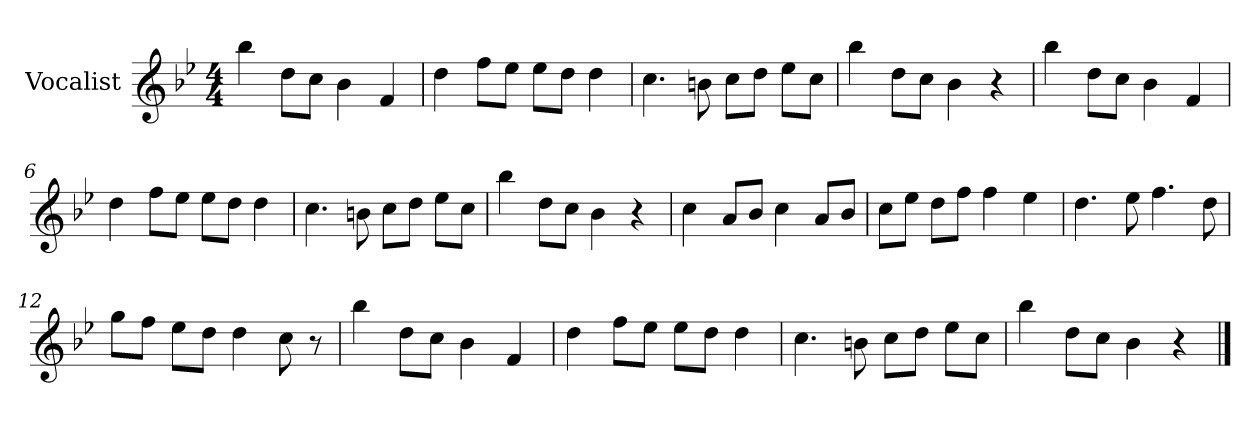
**kern
*part1
*staff1
*I"Vocalist
*k[b-e-]
*B-:
*M4/4
=1
4bb-
8ddL
8ccJ
4b-
4f
=2
4dd
8ffL
8ee-J
8ee-L
8ddJ
4dd
=3
4.cc
8bn
8ccL
8ddJ
8ee-L
8ccJ
=4
4bb-
8ddL
8ccJ
4b-
4r
=5
4bb-
8ddL
8ccJ
4b-
4f
=6
4dd
8ffL
8ee-J
8ee-L
8ddJ
4dd
=7
4.cc
8bn
8ccL
8ddJ
8ee-L
8ccJ
=8
4bb-
8ddL
8ccJ
4b-
4r
=9
4cc
8aL
8b-J
4cc
8aL
8b-J
=10
8ccL
8ee-J
8ddL
8ffJ
4ff
4ee-
=11
4.dd
8ee-
4.ff
8dd
=12
8ggL
8ffJ
8ee-L
8ddJ
4dd
8cc
8r
=13
4bb-
8ddL
8ccJ
4b-
4f
=14
4dd
8ffL
8ee-J
8ee-L
8ddJ
4dd
=15
4.cc
8bn
8ccL
8ddJ
8ee-L
8ccJ
=16
4bb-
8ddL
8ccJ
4b-
4r
==
*-
